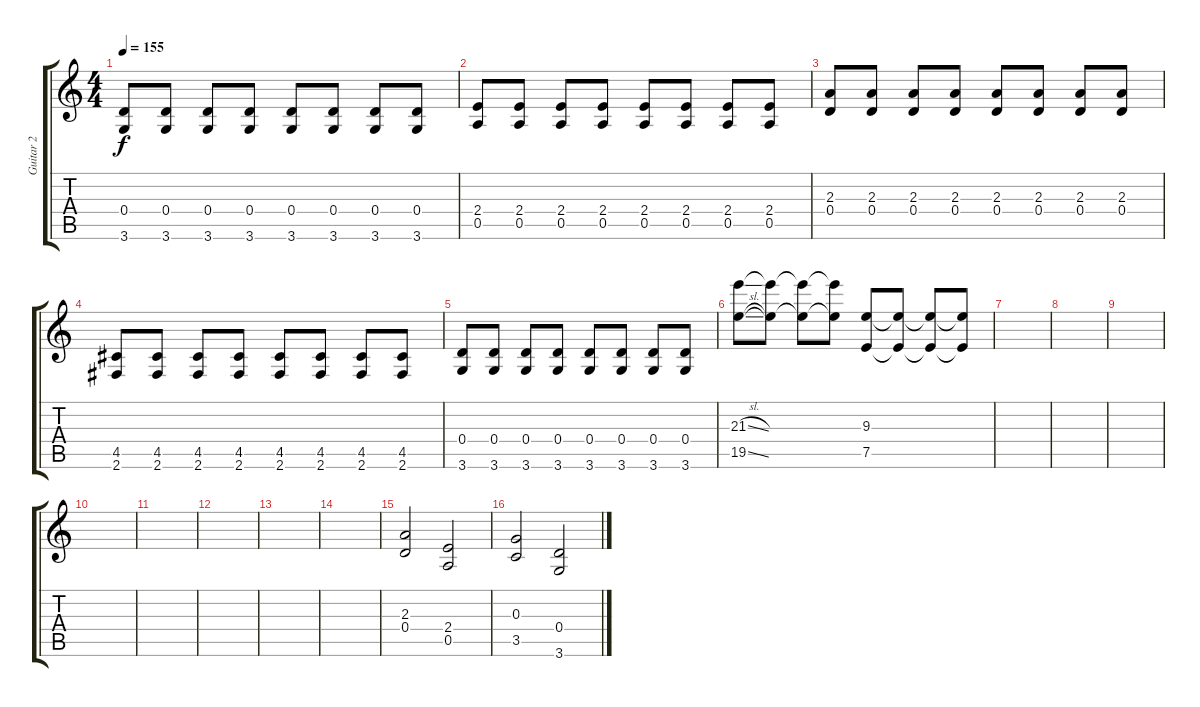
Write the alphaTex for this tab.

\track ("Guitar 2" "Guitar 2") {instrument distortionguitar}
\staff {score tabs}
\tuning (E4 B3 G3 D3 A2 E2) {hide}
\ts (4 4)
\tempo 155
\clef g2
\ks c
(0.4 3.6).8{dy f} (0.4 3.6).8 (0.4 3.6).8 (0.4 3.6).8 (0.4 3.6).8 (0.4 3.6).8 (0.4 3.6).8 (0.4 3.6).8 |
(2.4 0.5).8 (2.4 0.5).8 (2.4 0.5).8 (2.4 0.5).8 (2.4 0.5).8 (2.4 0.5).8 (2.4 0.5).8 (2.4 0.5).8 |
(2.3 0.4).8 (2.3 0.4).8 (2.3 0.4).8 (2.3 0.4).8 (2.3 0.4).8 (2.3 0.4).8 (2.3 0.4).8 (2.3 0.4).8 |
(4.5 2.6).8 (4.5 2.6).8 (4.5 2.6).8 (4.5 2.6).8 (4.5 2.6).8 (4.5 2.6).8 (4.5 2.6).8 (4.5 2.6).8 |
(0.4 3.6).8 (0.4 3.6).8 (0.4 3.6).8 (0.4 3.6).8 (0.4 3.6).8 (0.4 3.6).8 (0.4 3.6).8 (0.4 3.6).8 |
(21.3{sl} 19.5{sl}).8 (21.3{t} 19.5{t}).8 (21.3{t} 19.5{t}).8 (21.3{t} 19.5{t}).8 (9.3 7.5).8 (9.3{t} 7.5{t}).8 (9.3{t} 7.5{t}).8 (9.3{t} 7.5{t}).8 |
|
|
|
|
|
|
|
|
(2.3 0.4).2 (2.4 0.5).2 |
(0.3 3.5).2 (0.4 3.6).2
